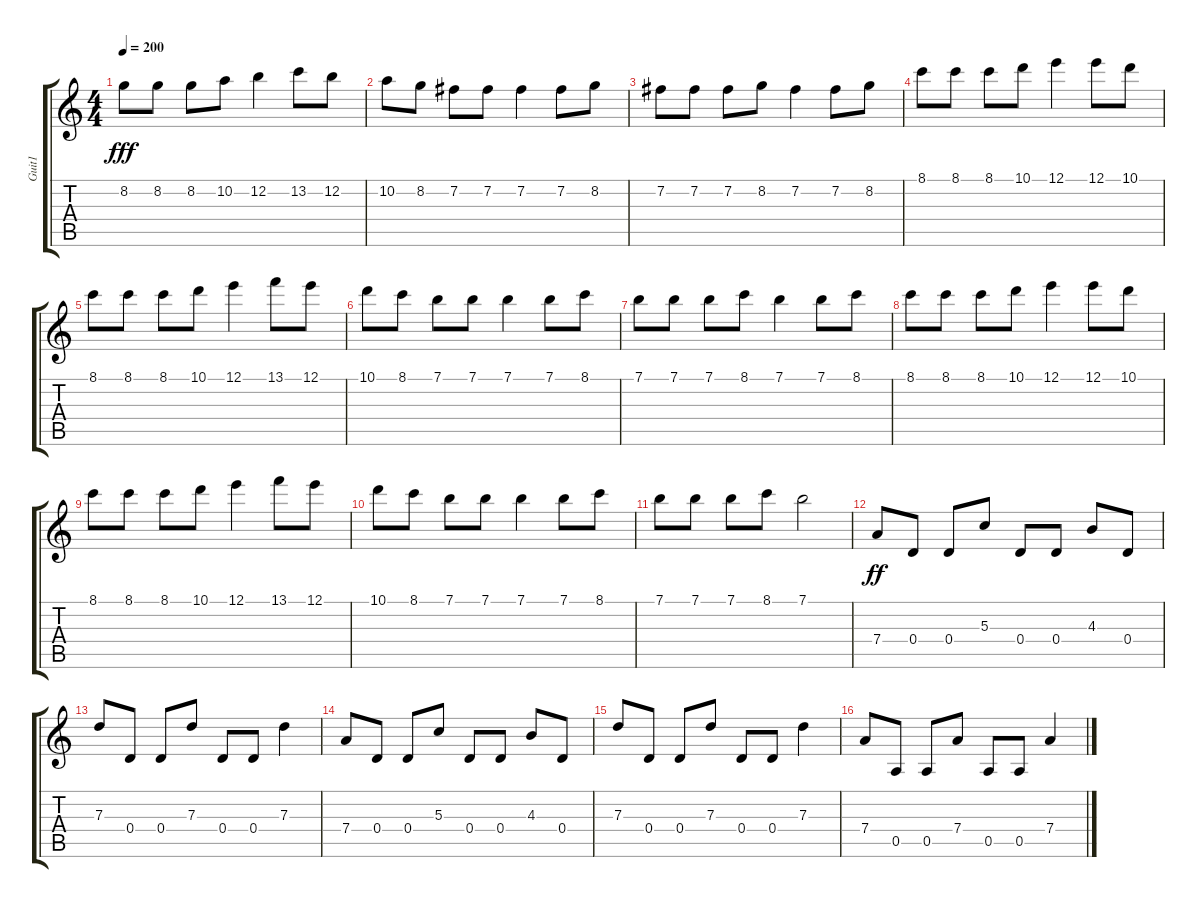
\track ("Guit1" "Guit1") {instrument acousticguitarnylon}
\staff {score tabs}
\tuning (E4 B3 G3 D3 A2 E2) {hide}
\ts (4 4)
\tempo 200
\clef g2
\ks c
8.2.8{dy fff} 8.2.8 8.2.8 10.2.8 12.2.4 13.2.8 12.2.8 |
10.2.8 8.2.8 7.2.8 7.2.8 7.2.4 7.2.8 8.2.8 |
7.2.8 7.2.8 7.2.8 8.2.8 7.2.4 7.2.8 8.2.8 |
8.1.8 8.1.8 8.1.8 10.1.8 12.1.4 12.1.8 10.1.8 |
8.1.8 8.1.8 8.1.8 10.1.8 12.1.4 13.1.8 12.1.8 |
10.1.8 8.1.8 7.1.8 7.1.8 7.1.4 7.1.8 8.1.8 |
7.1.8 7.1.8 7.1.8 8.1.8 7.1.4 7.1.8 8.1.8 |
8.1.8 8.1.8 8.1.8 10.1.8 12.1.4 12.1.8 10.1.8 |
8.1.8 8.1.8 8.1.8 10.1.8 12.1.4 13.1.8 12.1.8 |
10.1.8 8.1.8 7.1.8 7.1.8 7.1.4 7.1.8 8.1.8 |
7.1.8 7.1.8 7.1.8 8.1.8 7.1.2 |
7.4.8{dy ff} 0.4.8 0.4.8 5.3.8 0.4.8 0.4.8 4.3.8 0.4.8 |
7.3.8 0.4.8 0.4.8 7.3.8 0.4.8 0.4.8 7.3.4 |
7.4.8 0.4.8 0.4.8 5.3.8 0.4.8 0.4.8 4.3.8 0.4.8 |
7.3.8 0.4.8 0.4.8 7.3.8 0.4.8 0.4.8 7.3.4 |
7.4.8 0.5.8 0.5.8 7.4.8 0.5.8 0.5.8 7.4.4
